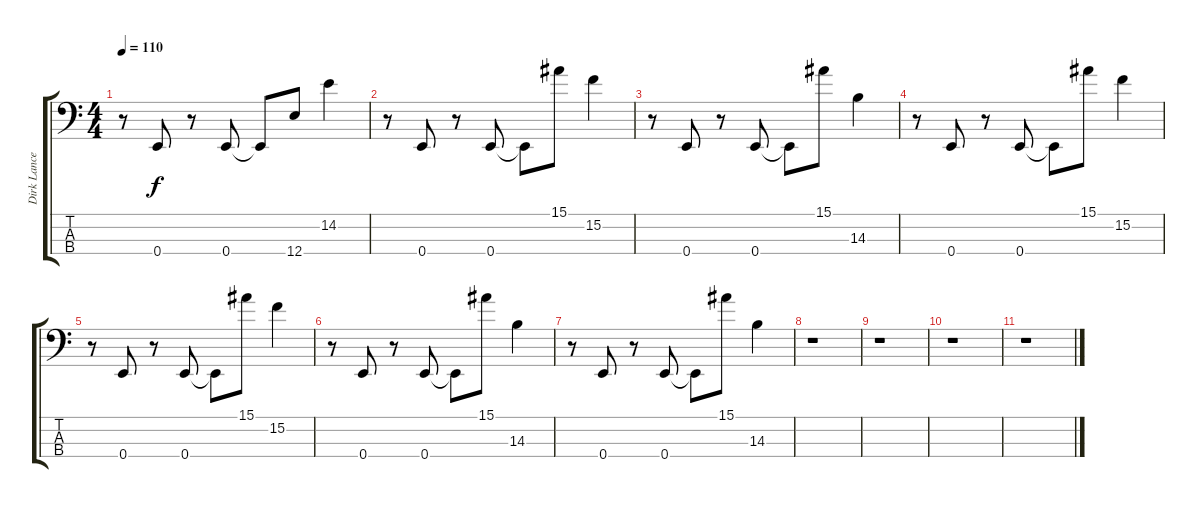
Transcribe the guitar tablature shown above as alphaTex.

\track ("Dirk Lance" "Dirk Lance") {instrument electricbassfinger}
\staff {score tabs}
\tuning (G2 D2 A1 E1) {hide}
\ts (4 4)
\tempo 110
\clef f4
\ks c
r.8{dy f} 0.4.8 r.8 0.4.8 0.4{t}.8 12.4.8 14.2.4 |
r.8 0.4.8 r.8 0.4.8 0.4{t}.8 15.1.8 15.2.4 |
r.8 0.4.8 r.8 0.4.8 0.4{t}.8 15.1.8 14.3.4 |
r.8 0.4.8 r.8 0.4.8 0.4{t}.8 15.1.8 15.2.4 |
r.8 0.4.8 r.8 0.4.8 0.4{t}.8 15.1.8 15.2.4 |
r.8 0.4.8 r.8 0.4.8 0.4{t}.8 15.1.8 14.3.4 |
r.8 0.4.8 r.8 0.4.8 0.4{t}.8 15.1.8 14.3.4 |
r.1 |
r.1 |
r.1 |
r.1
